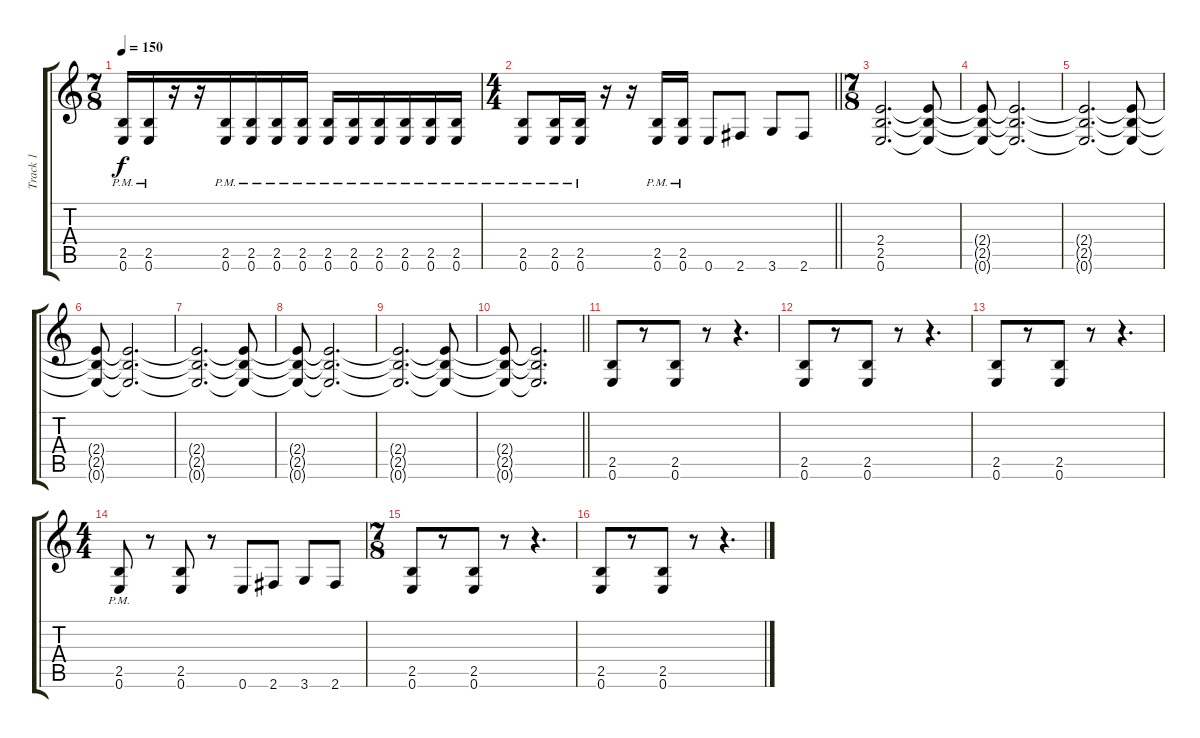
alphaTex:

\track ("Track 1" "Track 1") {instrument distortionguitar}
\staff {score tabs}
\tuning (E4 B3 G3 D3 A2 E2) {hide}
\ts (7 8)
\tempo 150
\clef g2
\ks c
(2.5{pm} 0.6{pm}).16{dy f} (2.5{pm} 0.6{pm}).16 r.16 r.16 (2.5{pm} 0.6{pm}).16 (2.5{pm} 0.6{pm}).16 (2.5{pm} 0.6{pm}).16 (2.5{pm} 0.6{pm}).16 (2.5{pm} 0.6{pm}).16 (2.5{pm} 0.6{pm}).16 (2.5{pm} 0.6{pm}).16 (2.5{pm} 0.6{pm}).16 (2.5{pm} 0.6{pm}).16 (2.5{pm} 0.6{pm}).16 |
\ts (4 4)
\barLineRight lightlight
(2.5{pm} 0.6{pm}).8 (2.5{pm} 0.6{pm}).16 (2.5{pm} 0.6{pm}).16 r.16 r.16 (2.5{pm} 0.6{pm}).16 (2.5{pm} 0.6{pm}).16 0.6.8 2.6.8 3.6.8 2.6.8 |
\ts (7 8)
\section ("" "")
(2.4 2.5 0.6).2{d} (2.4{t} 2.5{t} 0.6{t}).8 |
(2.4{t} 2.5{t} 0.6{t}).8 (2.4{t} 2.5{t} 0.6{t}).2{d} |
(2.4{t} 2.5{t} 0.6{t}).2{d} (2.4{t} 2.5{t} 0.6{t}).8 |
(2.4{t} 2.5{t} 0.6{t}).8 (2.4{t} 2.5{t} 0.6{t}).2{d} |
(2.4{t} 2.5{t} 0.6{t}).2{d} (2.4{t} 2.5{t} 0.6{t}).8 |
(2.4{t} 2.5{t} 0.6{t}).8 (2.4{t} 2.5{t} 0.6{t}).2{d} |
(2.4{t} 2.5{t} 0.6{t}).2{d} (2.4{t} 2.5{t} 0.6{t}).8 |
\barLineRight lightlight
(2.4{t} 2.5{t} 0.6{t}).8 (2.4{t} 2.5{t} 0.6{t}).2{d} |
\section ("" "")
(2.5 0.6).8 r.8 (2.5 0.6).8 r.8 r.4{d} |
(2.5 0.6).8 r.8 (2.5 0.6).8 r.8 r.4{d} |
(2.5 0.6).8 r.8 (2.5 0.6).8 r.8 r.4{d} |
\ts (4 4)
(2.5{pm} 0.6{pm}).8 r.8 (2.5 0.6).8 r.8 0.6.8 2.6.8 3.6.8 2.6.8 |
\ts (7 8)
(2.5 0.6).8 r.8 (2.5 0.6).8 r.8 r.4{d} |
(2.5 0.6).8 r.8 (2.5 0.6).8 r.8 r.4{d}
